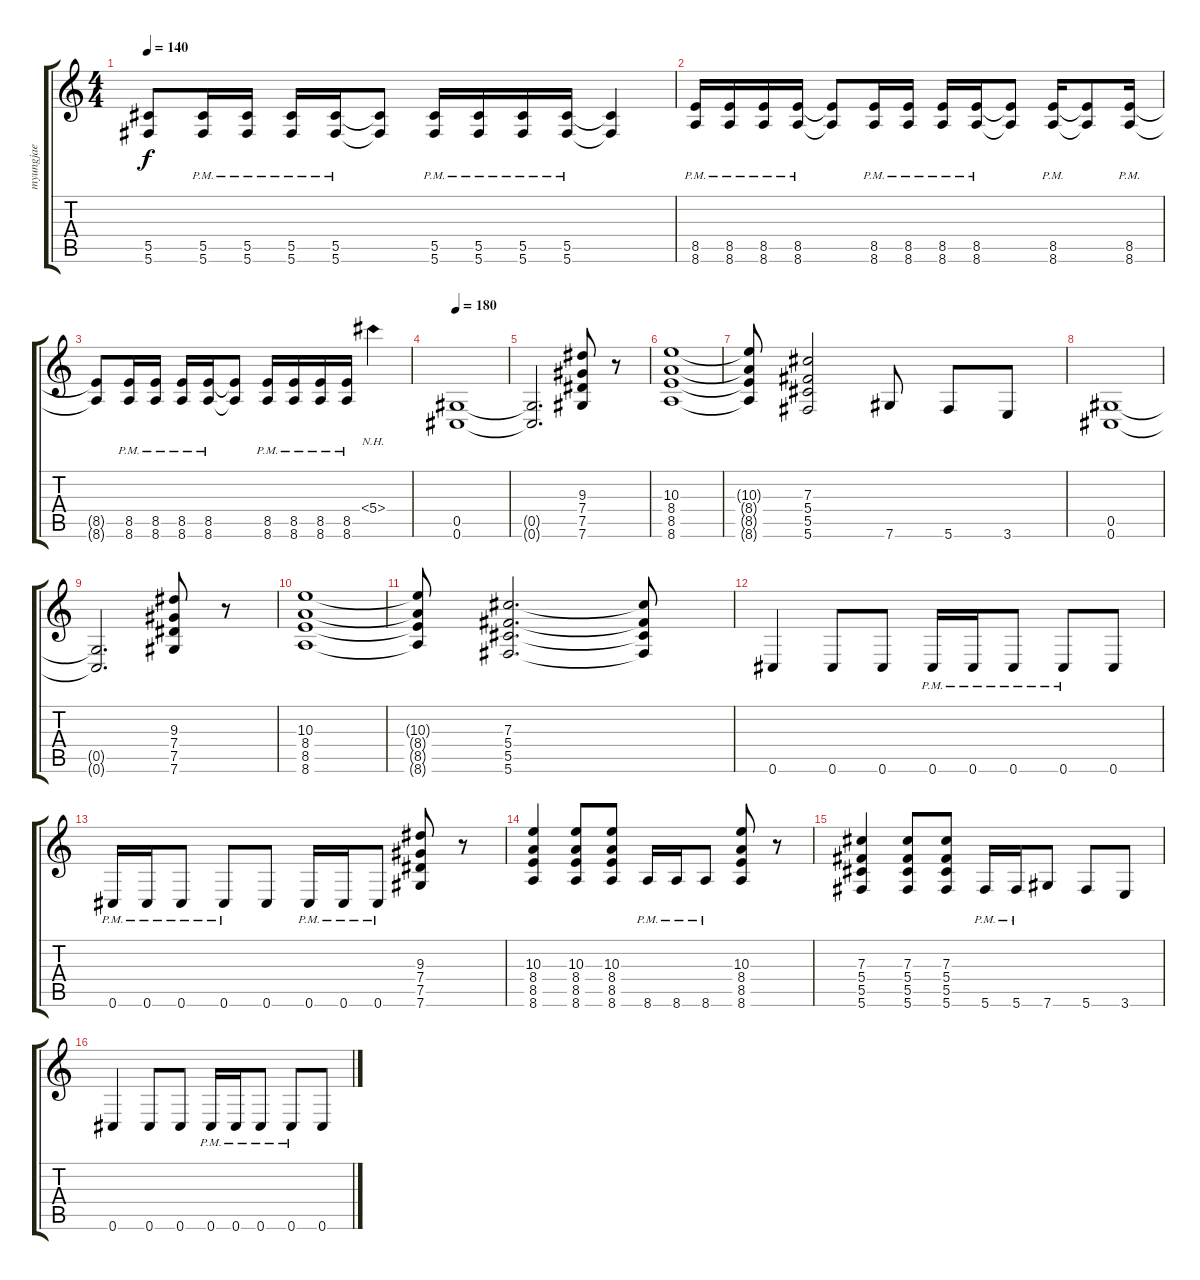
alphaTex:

\track ("myungjae" "myungjae") {instrument distortionguitar}
\staff {score tabs}
\tuning (Eb4 Bb3 Gb3 Db3 Ab2 Db2) {hide}
\ts (4 4)
\tempo 140
\clef g2
\ks c
(5.5{t} 5.6{t}).8{dy f} (5.5{pm} 5.6{pm}).16 (5.5{pm} 5.6{pm}).16 (5.5{pm} 5.6{pm}).16 (5.5{pm} 5.6{pm}).16 (5.5{t} 5.6{t}).8 (5.5{pm} 5.6{pm}).16 (5.5{pm} 5.6{pm}).16 (5.5{pm} 5.6{pm}).16 (5.5{pm} 5.6{pm}).16 (5.5{t} 5.6{t}).4 |
(8.5{pm} 8.6{pm}).16 (8.5{pm} 8.6{pm}).16 (8.5{pm} 8.6{pm}).16 (8.5{pm} 8.6{pm}).16 (8.5{t} 8.6{t}).8 (8.5{pm} 8.6{pm}).16 (8.5{pm} 8.6{pm}).16 (8.5{pm} 8.6{pm}).16 (8.5{pm} 8.6{pm}).16 (8.5{t} 8.6{t}).8 (8.5{pm} 8.6{pm}).16 (8.5{t} 8.6{t}).8 (8.5{pm} 8.6{pm}).16 |
(8.5{t} 8.6{t}).8 (8.5{pm} 8.6{pm}).16 (8.5{pm} 8.6{pm}).16 (8.5{pm} 8.6{pm}).16 (8.5{pm} 8.6{pm}).16 (8.5{t} 8.6{t}).8 (8.5{pm} 8.6{pm}).16 (8.5{pm} 8.6{pm}).16 (8.5{pm} 8.6{pm}).16 (8.5{pm} 8.6{pm}).16 5.4{nh}.4 |
\tempo 180
(0.5 0.6).1 |
(0.5{t} 0.6{t}).2{d} (9.3 7.4 7.5 7.6).8 r.8 |
(10.3 8.4 8.5 8.6).1 |
(10.3{t} 8.4{t} 8.5{t} 8.6{t}).8 (7.3 5.4 5.5 5.6).2 7.6.8 5.6.8 3.6.8 |
(0.5 0.6).1 |
(0.5{t} 0.6{t}).2{d} (9.3 7.4 7.5 7.6).8 r.8 |
(10.3 8.4 8.5 8.6).1 |
(10.3{t} 8.4{t} 8.5{t} 8.6{t}).8 (7.3 5.4 5.5 5.6).2{d} (7.3{t} 5.4{t} 5.5{t} 5.6{t}).8 |
0.6.4 0.6.8 0.6.8 0.6{pm}.16 0.6{pm}.16 0.6{pm}.8 0.6{pm}.8 0.6.8 |
0.6{pm}.16 0.6{pm}.16 0.6{pm}.8 0.6{pm}.8 0.6.8 0.6{pm}.16 0.6{pm}.16 0.6{pm}.8 (9.3 7.4 7.5 7.6).8 r.8 |
(10.3 8.4 8.5 8.6).4 (10.3 8.4 8.5 8.6).8 (10.3 8.4 8.5 8.6).8 8.6{pm}.16 8.6{pm}.16 8.6{pm}.8 (10.3 8.4 8.5 8.6).8 r.8 |
(7.3 5.4 5.5 5.6).4 (7.3 5.4 5.5 5.6).8 (7.3 5.4 5.5 5.6).8 5.6{pm}.16 5.6{pm}.16 7.6.8 5.6.8 3.6.8 |
0.6.4 0.6.8 0.6.8 0.6{pm}.16 0.6{pm}.16 0.6{pm}.8 0.6{pm}.8 0.6.8
